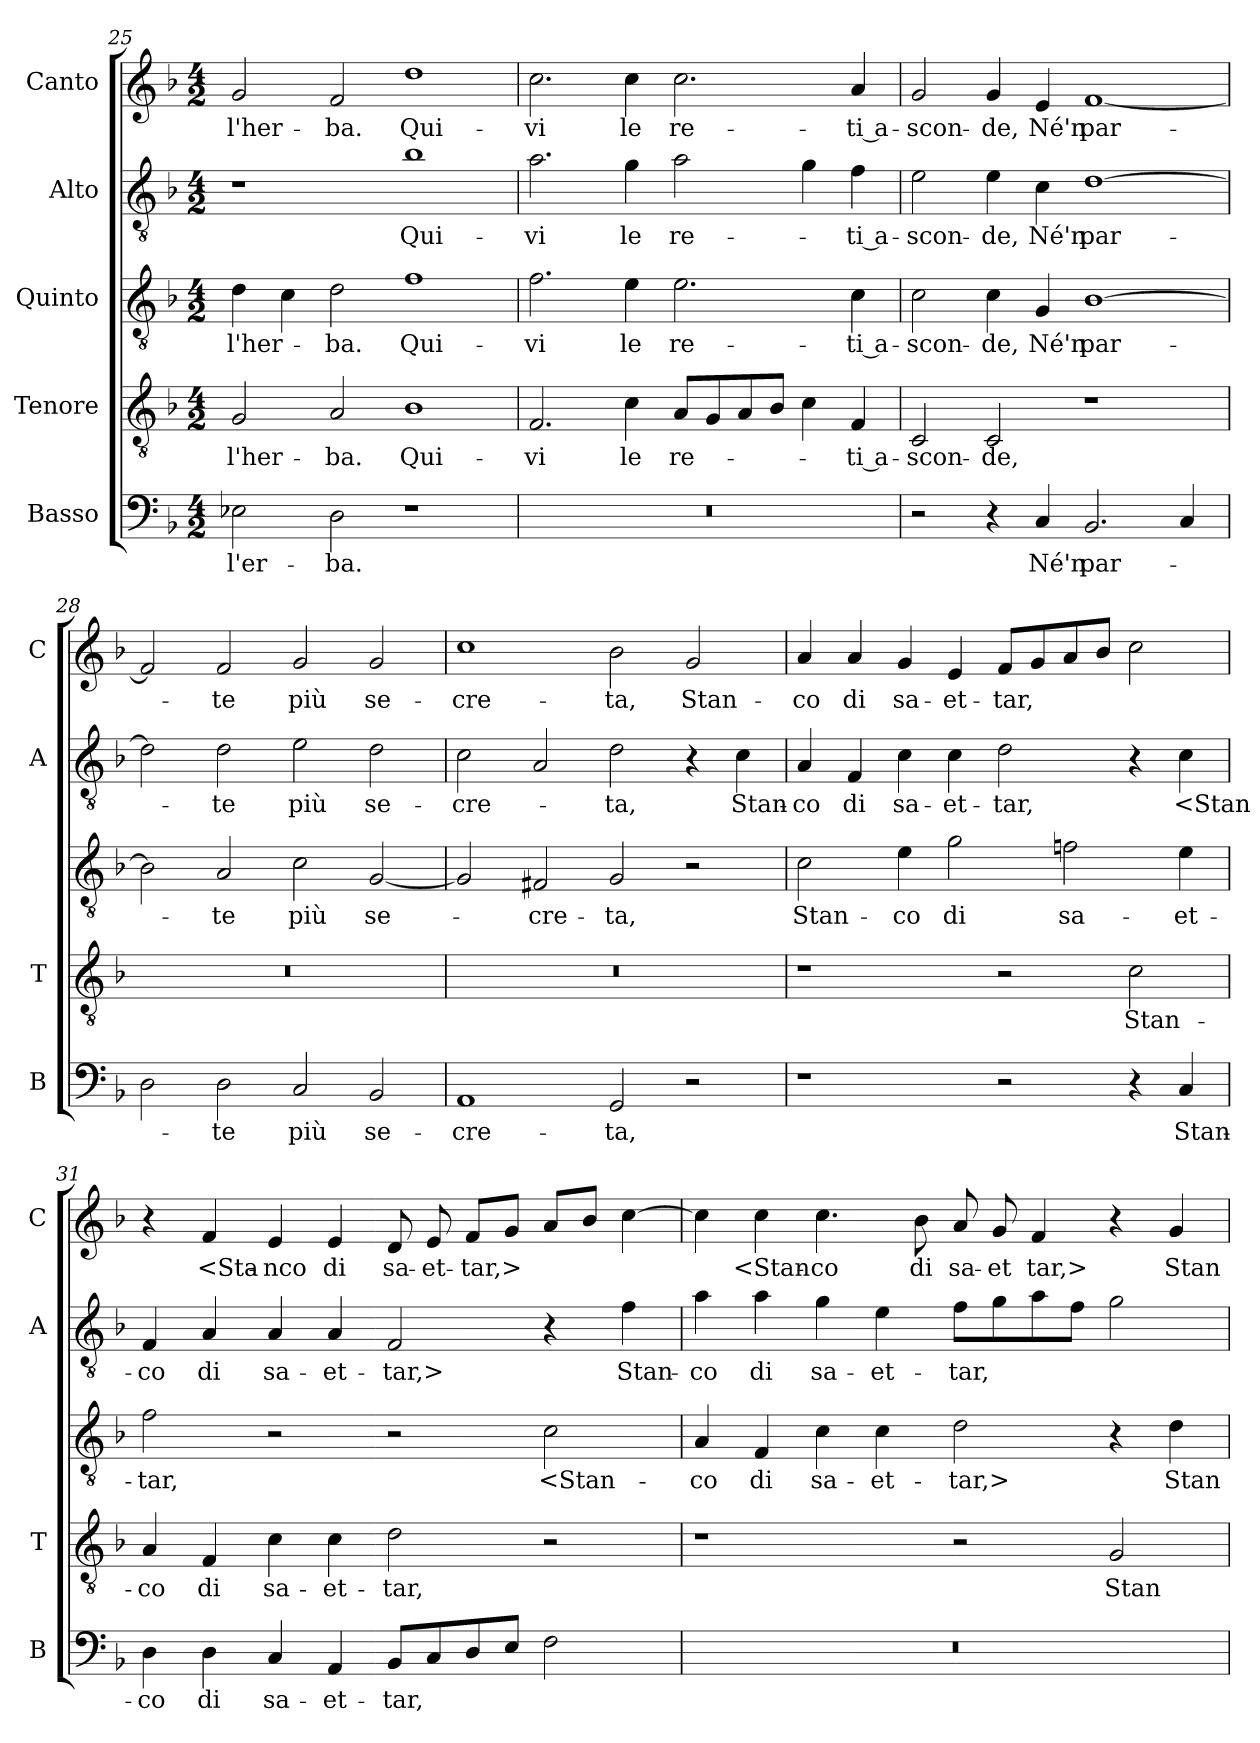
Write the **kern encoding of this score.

**kern	**text	**kern	**text	**kern	**text	**kern	**text	**kern	**text
*part5	*part5	*part4	*part4	*part3	*part3	*part2	*part2	*part1	*part1
*staff5	*staff5	*staff4	*staff4	*staff3	*staff3	*staff2	*staff2	*staff1	*staff1
*I"Basso	*	*I"Tenore	*	*I"Quinto	*	*I"Alto	*	*I"Canto	*
*I'B	*	*I'T	*	*	*	*I'A	*	*I'C	*
*clefF4	*	*clefGv2	*	*clefGv2	*	*clefGv2	*	*clefG2	*
*k[b-]	*	*k[b-]	*	*k[b-]	*	*k[b-]	*	*k[b-]	*
*M4/2	*	*M4/2	*	*M4/2	*	*M4/2	*	*M4/2	*
=25	=25	=25	=25	=25	=25	=25	=25	=25	=25
2E-X	l'er-	2G	l'her-	4d	l'her-	1r	.	2g	l'her-
.	.	.	.	4c	.	.	.	.	.
2D	-ba.	2A	-ba.	2d	-ba.	.	.	2f	-ba.
1r	.	1B-	Qui-	1f	Qui-	1b-	Qui-	1dd	Qui-
=26	=26	=26	=26	=26	=26	=26	=26	=26	=26
0r	.	2.F	-vi	2.f	-vi	2.a	-vi	2.cc	-vi
.	.	4c	le	4e	le	4g	le	4cc	le
.	.	8AL	re-	2.e	re-	2a	re-	2.cc	re-
.	.	8G	.	.	.	.	.	.	.
.	.	8A	.	.	.	.	.	.	.
.	.	8B-J	.	.	.	.	.	.	.
.	.	4c	.	.	.	4g	.	.	.
.	.	4F	-ti a-	4c	-ti a-	4f	-ti a-	4a	-ti a-
=27	=27	=27	=27	=27	=27	=27	=27	=27	=27
2r	.	2C	-scon-	2c	-scon-	2e	-scon-	2g	-scon-
4r	.	2C	-de,	4c	-de,	4e	-de,	4g	-de,
4C	Né'n	.	.	4G	Né'n	4c	Né'n	4e	Né'n
2.BB-	par-	1r	.	[1B-	par-	[1d	par-	[1f	par-
4C	.	.	.	.	.	.	.	.	.
=28	=28	=28	=28	=28	=28	=28	=28	=28	=28
2D	.	0r	.	2B-]	.	2d]	.	2f]	.
2D	-te	.	.	2A	-te	2d	-te	2f	-te
2C	più	.	.	2c	più	2e	più	2g	più
2BB-	se-	.	.	[2G	se-	2d	se-	2g	se-
=29	=29	=29	=29	=29	=29	=29	=29	=29	=29
1AA	-cre-	0r	.	2G]	.	2c	-cre-	1cc	-cre-
.	.	.	.	2F#X	-cre-	2A	.	.	.
2GG	-ta,	.	.	2G	-ta,	2d	-ta,	2b-	-ta,
2r	.	.	.	2r	.	4r	.	2g	Stan-
.	.	.	.	.	.	4c	Stan-	.	.
=30	=30	=30	=30	=30	=30	=30	=30	=30	=30
1r	.	1r	.	2c	Stan-	4A	-co	4a	-co
.	.	.	.	.	.	4F	di	4a	di
.	.	.	.	4e	-co	4c	sa-	4g	sa-
.	.	.	.	2g	di	4c	-et-	4e	-et-
2r	.	2r	.	.	.	2d	-tar,	8fL	-tar,
.	.	.	.	.	.	.	.	8g	.
.	.	.	.	2fn	sa-	.	.	8a	.
.	.	.	.	.	.	.	.	8b-J	.
4r	.	2c	Stan-	.	.	4r	.	2cc	.
4C	Stan-	.	.	4e	-et-	4c	<Stan-	.	.
=31	=31	=31	=31	=31	=31	=31	=31	=31	=31
4D	-co	4A	-co	2f	-tar,	4F	-co	4r	.
4D	di	4F	di	.	.	4A	di	4f	<Sta-
4C	sa-	4c	sa-	2r	.	4A	sa-	4e	-nco
4AA	-et-	4c	-et-	.	.	4A	-et-	4e	di
8BB-L	-tar,	2d	-tar,	2r	.	2F	-tar,>	8d	sa-
8C	.	.	.	.	.	.	.	8e	-et-
8D	.	.	.	.	.	.	.	8fL	-tar,>
8EJ	.	.	.	.	.	.	.	8gJ	.
2F	.	2r	.	2c	<Stan-	4r	.	8aL	.
.	.	.	.	.	.	.	.	8b-J	.
.	.	.	.	.	.	4f	Stan-	[4cc	.
=32	=32	=32	=32	=32	=32	=32	=32	=32	=32
0r	.	1r	.	4A	-co	4a	-co	4cc]	.
.	.	.	.	4F	di	4a	di	4cc	<Stan-
.	.	.	.	4c	sa-	4g	sa-	4.cc	-co
.	.	.	.	4c	-et-	4e	-et-	.	.
.	.	.	.	.	.	.	.	8b-	di
.	.	2r	.	2d	-tar,>	8fL	-tar,	8a	sa-
.	.	.	.	.	.	8g	.	8g	-et
.	.	.	.	.	.	8a	.	4f	tar,>
.	.	.	.	.	.	8fJ	.	.	.
.	.	2G	Stan-	4r	.	2g	.	4r	.
.	.	.	.	4d	Stan-	.	.	4g	Stan-
=	=	=	=	=	=	=	=	=	=
*-	*-	*-	*-	*-	*-	*-	*-	*-	*-
